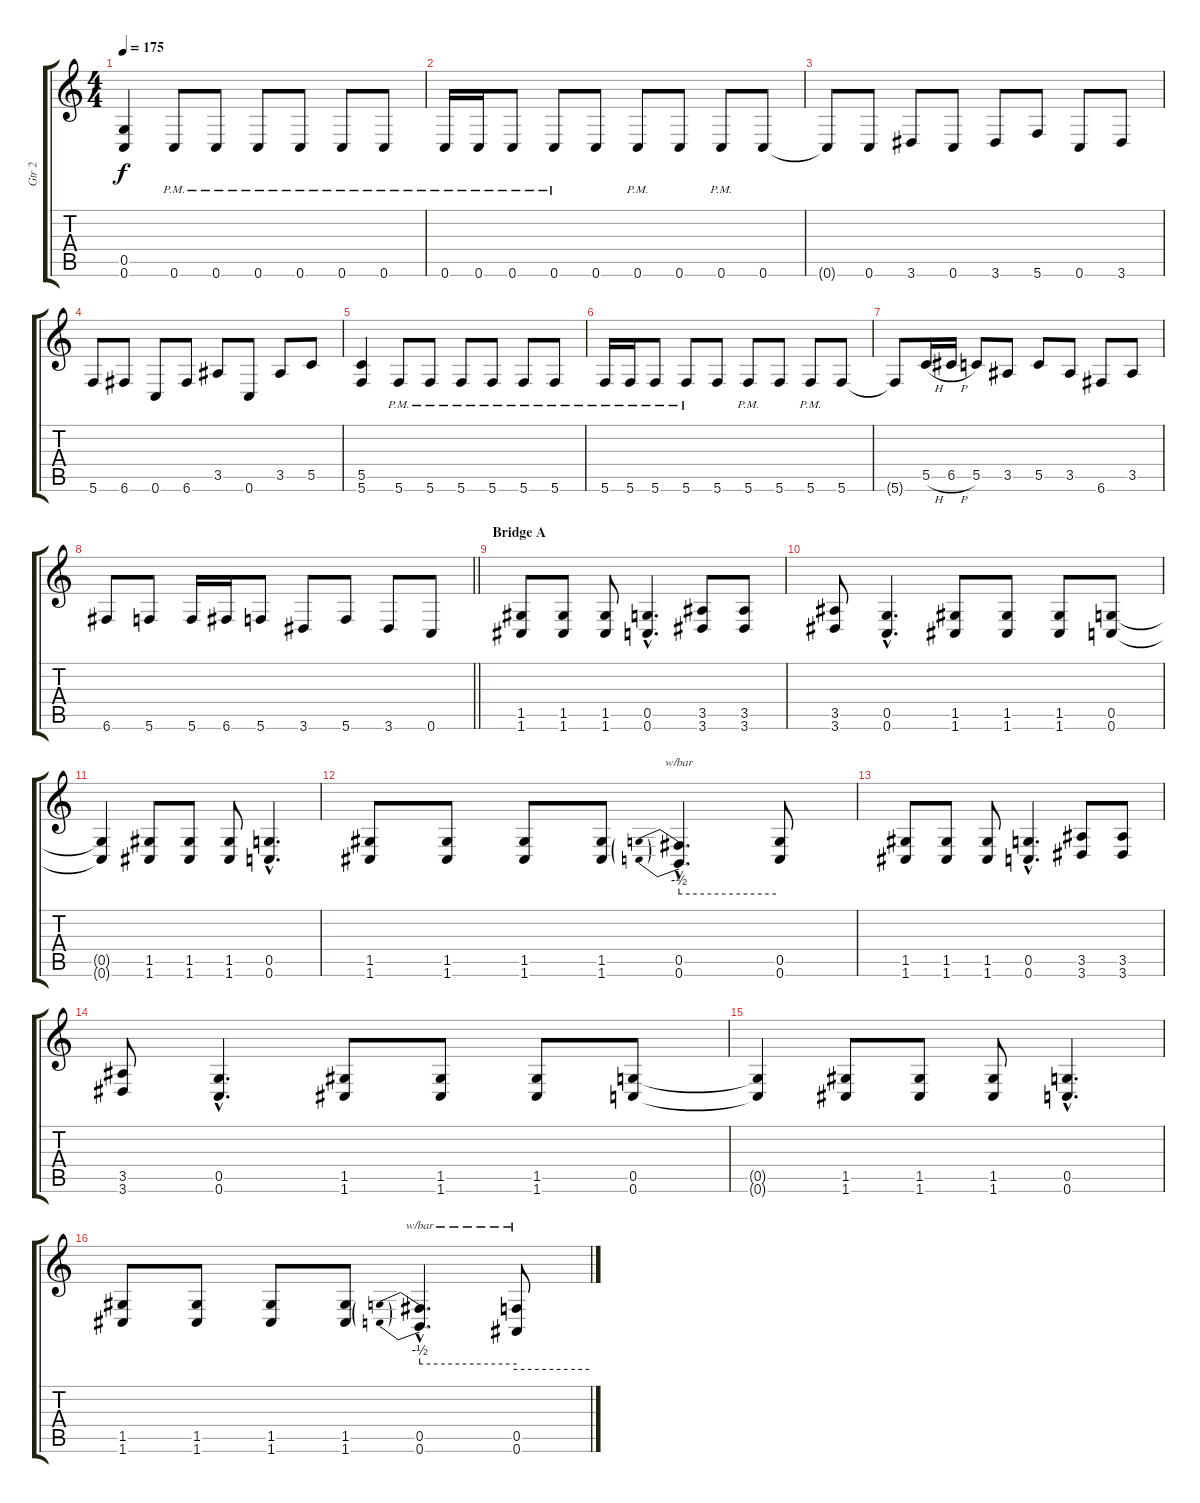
\track ("Gtr 2" "Gtr 2") {instrument distortionguitar}
\staff {score tabs}
\tuning (D4 A3 F3 C3 G2 C2) {hide}
\ts (4 4)
\tempo 175
\clef g2
\ks c
(0.5 0.6).4{dy f} 0.6{pm}.8 0.6{pm}.8 0.6{pm}.8 0.6{pm}.8 0.6{pm}.8 0.6{pm}.8 |
0.6{pm}.16 0.6{pm}.16 0.6{pm}.8 0.6{pm}.8 0.6.8 0.6{pm}.8 0.6.8 0.6{pm}.8 0.6.8 |
0.6{t}.8 0.6.8 3.6.8 0.6.8 3.6.8 5.6.8 0.6.8 3.6.8 |
5.6.8 6.6.8 0.6.8 6.6.8 3.5.8 0.6.8 3.5.8 5.5.8 |
(5.5 5.6).4 5.6{pm}.8 5.6{pm}.8 5.6{pm}.8 5.6{pm}.8 5.6{pm}.8 5.6{pm}.8 |
5.6{pm}.16 5.6{pm}.16 5.6{pm}.8 5.6{pm}.8 5.6.8 5.6{pm}.8 5.6.8 5.6{pm}.8 5.6.8 |
5.6{t}.8 5.5{h}.16 6.5{h}.16 5.5.8 3.5.8 5.5.8 3.5.8 6.6.8 3.5.8 |
\barLineRight lightlight
6.6.8 5.6.8 5.6.16 6.6.16 5.6.8 3.6.8 5.6.8 3.6.8 0.6.8 |
\section ("" "Bridge A")
(1.5 1.6).8 (1.5 1.6).8 (1.5 1.6).8 (0.5{hac} 0.6{hac}).4{d} (3.5 3.6).8 (3.5 3.6).8 |
(3.5 3.6).8 (0.5{hac} 0.6{hac}).4{d} (1.5 1.6).8 (1.5 1.6).8 (1.5 1.6).8 (0.5 0.6).8 |
(0.5{t} 0.6{t}).4 (1.5 1.6).8 (1.5 1.6).8 (1.5 1.6).8 (0.5{hac} 0.6{hac}).4{d} |
(1.5 1.6).8 (1.5 1.6).8 (1.5 1.6).8 (1.5 1.6).8 (0.5{hac} 0.6{hac}).4{d tbe (predive default 0 -2 60 -2)} (0.5 0.6).8 |
(1.5 1.6).8 (1.5 1.6).8 (1.5 1.6).8 (0.5{hac} 0.6{hac}).4{d} (3.5 3.6).8 (3.5 3.6).8 |
(3.5 3.6).8 (0.5{hac} 0.6{hac}).4{d} (1.5 1.6).8 (1.5 1.6).8 (1.5 1.6).8 (0.5 0.6).8 |
(0.5{t} 0.6{t}).4 (1.5 1.6).8 (1.5 1.6).8 (1.5 1.6).8 (0.5{hac} 0.6{hac}).4{d} |
(1.5 1.6).8 (1.5 1.6).8 (1.5 1.6).8 (1.5 1.6).8 (0.5{hac} 0.6{hac}).4{d tbe (predive default 0 -2 60 -2)} (0.5 0.6).8{tbe (hold default 0 -4 60 -4)}
